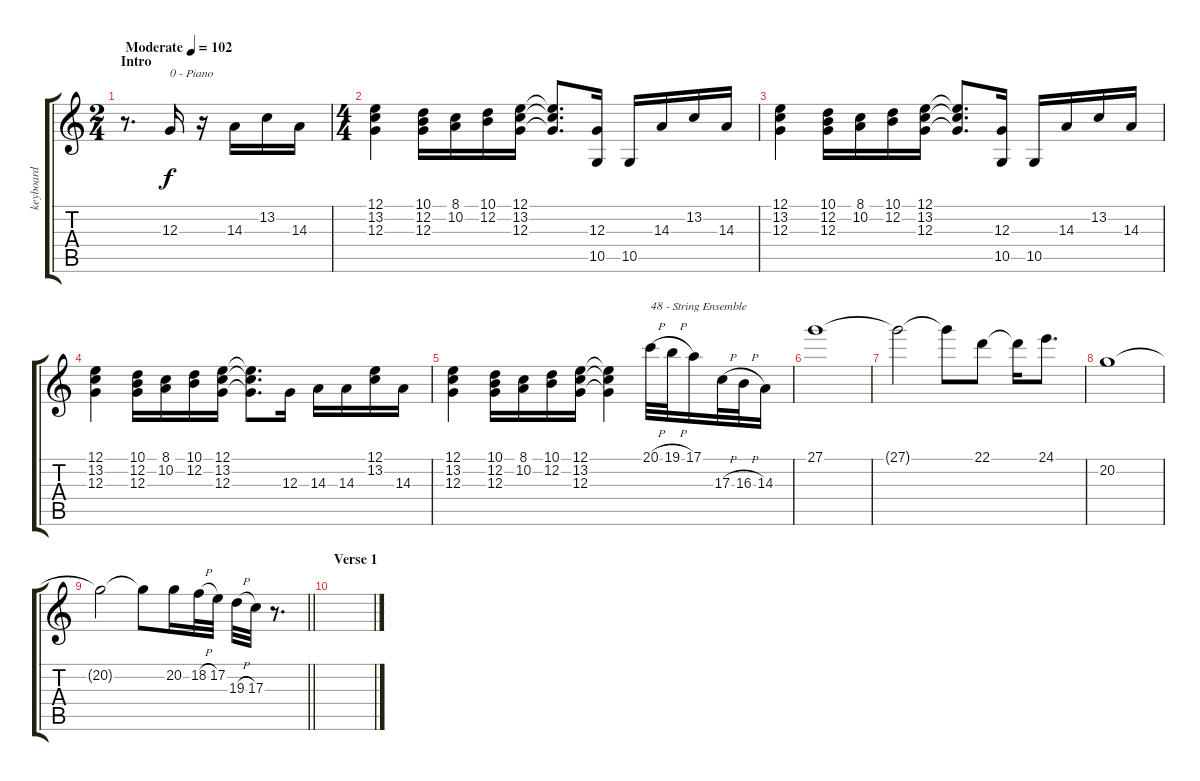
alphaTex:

\track ("keyboard" "keyboard") {instrument stringensemble1}
\staff {score tabs}
\tuning (E4 B3 G3 D3 A2 E2) {hide}
\ts (2 4)
\section ("" "Intro")
\tempo (102 "Moderate")
\clef g2
\ks c
r.8{d dy f instrument stringensemble1} 12.3.16{txt "0 - Piano" instrument acousticgrandpiano} r.16 14.3.16 13.2.16 14.3.16 |
\ts (4 4)
(12.1 13.2 12.3).4 (10.1 12.2 12.3).16 (8.1 10.2).16 (10.1 12.2).16 (12.1 13.2 12.3).16 (12.1{t} 13.2{t} 12.3{t}).8{d} (12.3 10.5).16 10.5.16 14.3.16 13.2.16 14.3.16 |
(12.1 13.2 12.3).4 (10.1 12.2 12.3).16 (8.1 10.2).16 (10.1 12.2).16 (12.1 13.2 12.3).16 (12.1{t} 13.2{t} 12.3{t}).8{d} (12.3 10.5).16 10.5.16 14.3.16 13.2.16 14.3.16 |
(12.1 13.2 12.3).4 (10.1 12.2 12.3).16 (8.1 10.2).16 (10.1 12.2).16 (12.1 13.2 12.3).16 (12.1{t} 13.2{t} 12.3{t}).8{d} 12.3.16 14.3.16 14.3.16 (12.1 13.2).16 14.3.16 |
(12.1 13.2 12.3).4 (10.1 12.2 12.3).16 (8.1 10.2).16 (10.1 12.2).16 (12.1 13.2 12.3).16 (12.1{t} 13.2{t} 12.3{t}).4 20.1{h}.32{txt "48 - String Ensemble" instrument stringensemble1} 19.1{h}.32 17.1.16 17.3{h}.32 16.3{h}.32 14.3.16 |
27.1.1 |
27.1{t}.2 27.1{t}.8 22.1.8 22.1{t}.16 24.1.8{d} |
20.2.1 |
\barLineRight lightlight
20.2{t}.2 20.2{t}.8 20.2.16 18.2{h}.32 17.2.32 19.3{h}.32 17.3.32 r.8{d} |
\section ("" "Verse 1")
